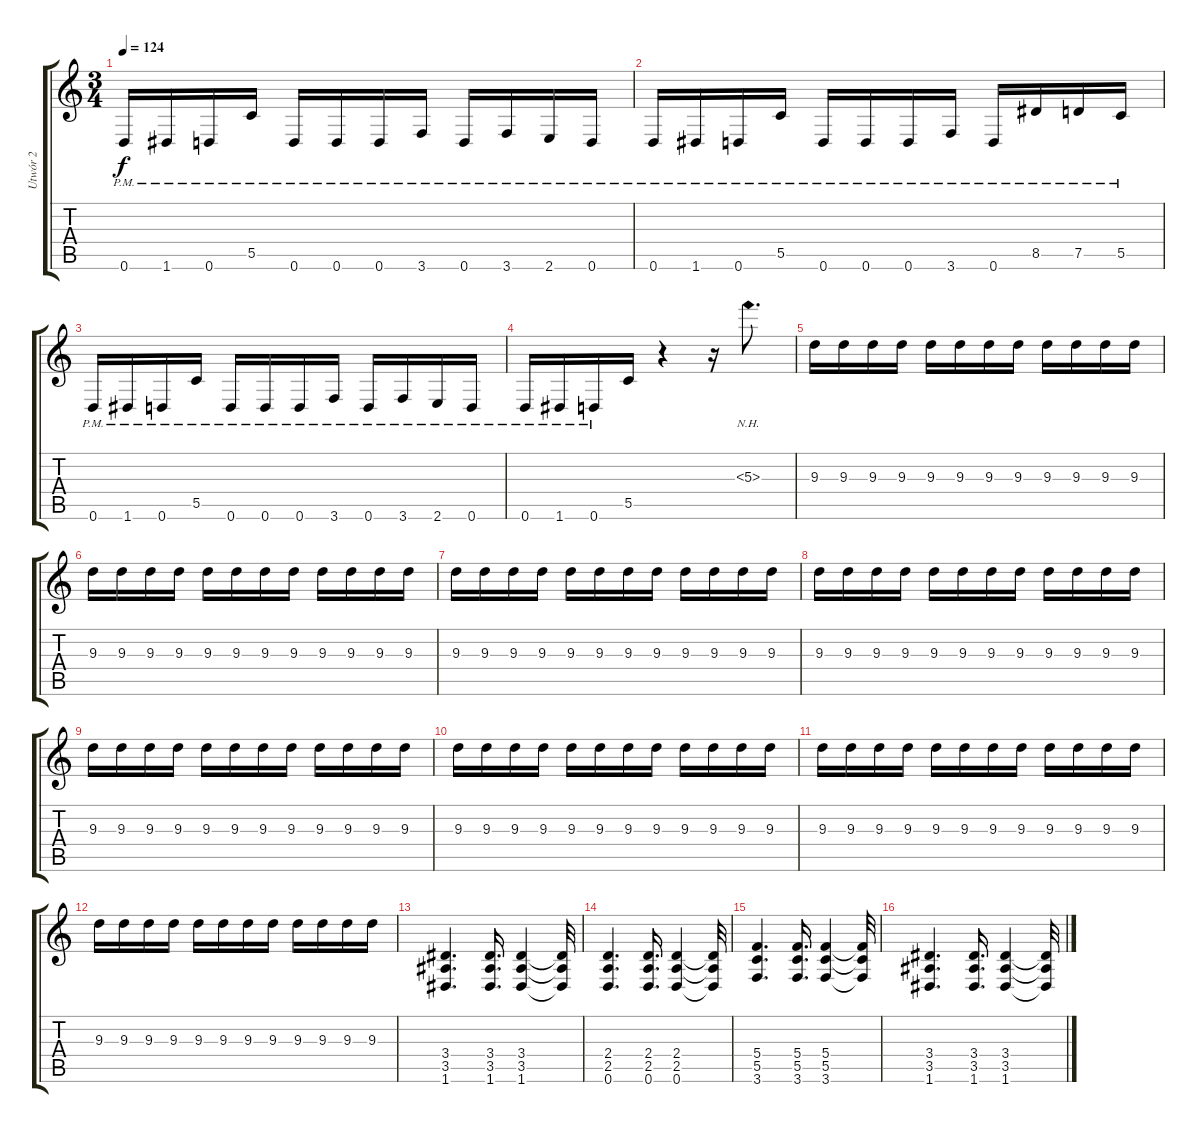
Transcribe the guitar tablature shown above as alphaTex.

\track ("Utwór 2" "Utwór 2") {instrument distortionguitar}
\staff {score tabs}
\tuning (D4 A3 F3 C3 G2 D2) {hide}
\ts (3 4)
\tempo 124
\clef g2
\ks c
0.6{pm}.16{dy f} 1.6{pm}.16 0.6{pm}.16 5.5{pm}.16 0.6{pm}.16 0.6{pm}.16 0.6{pm}.16 3.6{pm}.16 0.6{pm}.16 3.6{pm}.16 2.6{pm}.16 0.6{pm}.16 |
0.6{pm}.16 1.6{pm}.16 0.6{pm}.16 5.5{pm}.16 0.6{pm}.16 0.6{pm}.16 0.6{pm}.16 3.6{pm}.16 0.6{pm}.16 8.5{pm}.16 7.5{pm}.16 5.5{pm}.16 |
0.6{pm}.16 1.6{pm}.16 0.6{pm}.16 5.5{pm}.16 0.6{pm}.16 0.6{pm}.16 0.6{pm}.16 3.6{pm}.16 0.6{pm}.16 3.6{pm}.16 2.6{pm}.16 0.6{pm}.16 |
0.6{pm}.16 1.6{pm}.16 0.6{pm}.16 5.5.16 r.4 r.16 5.3{nh}.8{d} |
9.3.16 9.3.16 9.3.16 9.3.16 9.3.16 9.3.16 9.3.16 9.3.16 9.3.16 9.3.16 9.3.16 9.3.16 |
9.3.16 9.3.16 9.3.16 9.3.16 9.3.16 9.3.16 9.3.16 9.3.16 9.3.16 9.3.16 9.3.16 9.3.16 |
9.3.16 9.3.16 9.3.16 9.3.16 9.3.16 9.3.16 9.3.16 9.3.16 9.3.16 9.3.16 9.3.16 9.3.16 |
9.3.16 9.3.16 9.3.16 9.3.16 9.3.16 9.3.16 9.3.16 9.3.16 9.3.16 9.3.16 9.3.16 9.3.16 |
9.3.16 9.3.16 9.3.16 9.3.16 9.3.16 9.3.16 9.3.16 9.3.16 9.3.16 9.3.16 9.3.16 9.3.16 |
9.3.16 9.3.16 9.3.16 9.3.16 9.3.16 9.3.16 9.3.16 9.3.16 9.3.16 9.3.16 9.3.16 9.3.16 |
9.3.16 9.3.16 9.3.16 9.3.16 9.3.16 9.3.16 9.3.16 9.3.16 9.3.16 9.3.16 9.3.16 9.3.16 |
9.3.16 9.3.16 9.3.16 9.3.16 9.3.16 9.3.16 9.3.16 9.3.16 9.3.16 9.3.16 9.3.16 9.3.16 |
(3.4 3.5 1.6).4{d} (3.4 3.5 1.6).16{d} (3.4 3.5 1.6).4 (3.4{t} 3.5{t} 1.6{t}).32 |
(2.4 2.5 0.6).4{d} (2.4 2.5 0.6).16{d} (2.4 2.5 0.6).4 (2.4{t} 2.5{t} 0.6{t}).32 |
(5.4 5.5 3.6).4{d} (5.4 5.5 3.6).16{d} (5.4 5.5 3.6).4 (5.4{t} 5.5{t} 3.6{t}).32 |
(3.4 3.5 1.6).4{d} (3.4 3.5 1.6).16{d} (3.4 3.5 1.6).4 (3.4{t} 3.5{t} 1.6{t}).32
